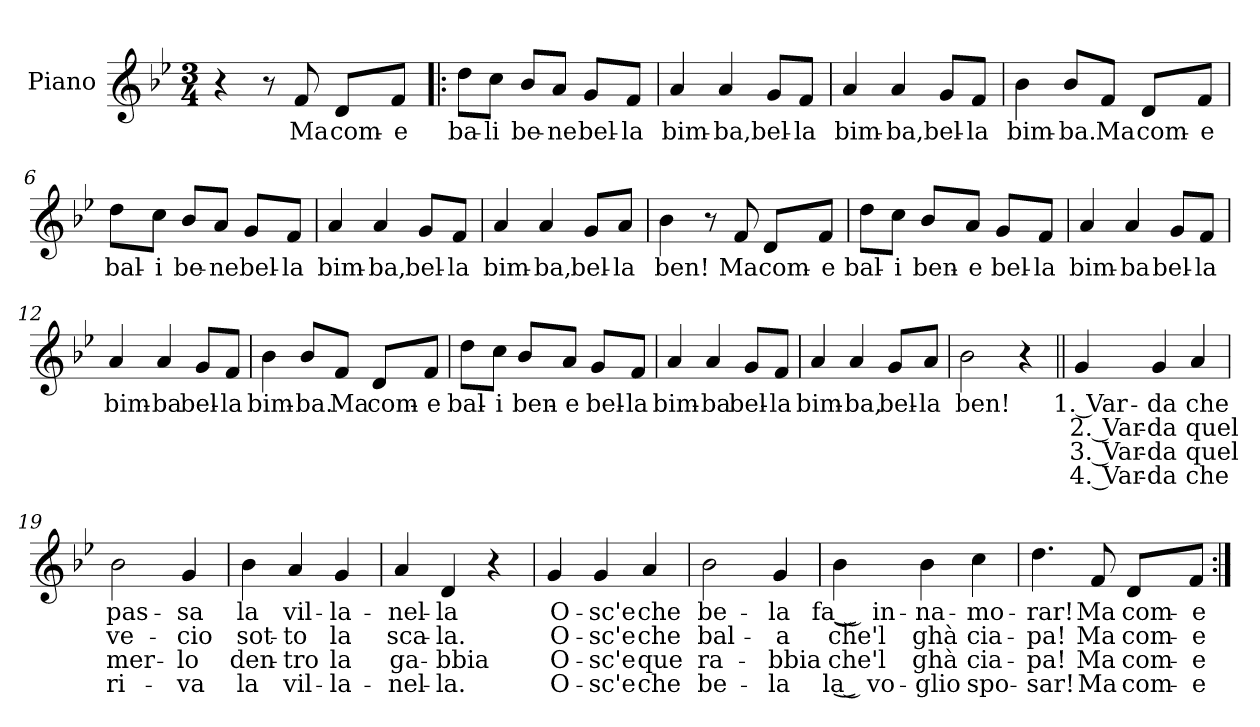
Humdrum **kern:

**kern	**text	**text	**text	**text
*part1	*part1	*part1	*part1	*part1
*staff1	*staff1	*staff1	*staff1	*staff1
*I"Piano	*	*	*	*
*I'Pno.	*	*	*	*
*clefG2	*	*	*	*
*k[b-e-]	*	*	*	*
*B-:	*	*	*	*
*M3/4	*	*	*	*
=1	=1	=1	=1	=1
4r	.	.	.	.
8r	.	.	.	.
8f/	Ma	.	.	.
8d/L	com-	.	.	.
8f/J	-e	.	.	.
=2!|:	=2!|:	=2!|:	=2!|:	=2!|:
8dd\L	ba-	.	.	.
8cc\J	-li	.	.	.
8b-/L	be-	.	.	.
8a/J	-ne	.	.	.
8g/L	bel-	.	.	.
8f/J	-la	.	.	.
=3	=3	=3	=3	=3
4a/	bim-	.	.	.
4a/	-ba,	.	.	.
8g/L	bel-	.	.	.
8f/J	-la	.	.	.
=4	=4	=4	=4	=4
4a/	bim-	.	.	.
4a/	-ba,	.	.	.
8g/L	bel-	.	.	.
8f/J	-la	.	.	.
!!LO:LB:g=z
=5	=5	=5	=5	=5
4b-\	bim-	.	.	.
8b-/L	-ba.	.	.	.
8f/J	Ma	.	.	.
8d/L	com-	.	.	.
8f/J	-e	.	.	.
=6	=6	=6	=6	=6
8dd\L	bal-	.	.	.
8cc\J	-i	.	.	.
8b-/L	be-	.	.	.
8a/J	-ne	.	.	.
8g/L	bel-	.	.	.
8f/J	-la	.	.	.
=7	=7	=7	=7	=7
4a/	bim-	.	.	.
4a/	-ba,	.	.	.
8g/L	bel-	.	.	.
8f/J	-la	.	.	.
=8	=8	=8	=8	=8
4a/	bim-	.	.	.
4a/	-ba,	.	.	.
8g/L	bel-	.	.	.
8a/J	-la	.	.	.
!!LO:LB:g=z
=9	=9	=9	=9	=9
4b-\	ben!	.	.	.
8r	.	.	.	.
8f/	Ma	.	.	.
8d/L	com-	.	.	.
8f/J	-e	.	.	.
=10	=10	=10	=10	=10
8dd\L	bal-	.	.	.
8cc\J	-i	.	.	.
8b-/L	ben-	.	.	.
8a/J	-e	.	.	.
8g/L	bel-	.	.	.
8f/J	-la	.	.	.
=11	=11	=11	=11	=11
4a/	bim-	.	.	.
4a/	-ba	.	.	.
8g/L	bel-	.	.	.
8f/J	-la	.	.	.
=12	=12	=12	=12	=12
4a/	bim-	.	.	.
4a/	-ba	.	.	.
8g/L	bel-	.	.	.
8f/J	-la	.	.	.
!!LO:LB:g=z
=13	=13	=13	=13	=13
4b-\	bim-	.	.	.
8b-/L	-ba.	.	.	.
8f/J	Ma	.	.	.
8d/L	com-	.	.	.
8f/J	-e	.	.	.
=14	=14	=14	=14	=14
8dd\L	bal-	.	.	.
8cc\J	-i	.	.	.
8b-/L	ben-	.	.	.
8a/J	-e	.	.	.
8g/L	bel-	.	.	.
8f/J	-la	.	.	.
=15	=15	=15	=15	=15
4a/	bim-	.	.	.
4a/	-ba	.	.	.
8g/L	bel-	.	.	.
8f/J	-la	.	.	.
=16	=16	=16	=16	=16
4a/	bim-	.	.	.
4a/	-ba,	.	.	.
8g/L	bel-	.	.	.
8a/J	-la	.	.	.
=17	=17	=17	=17	=17
2b-\	ben!	.	.	.
4r	.	.	.	.
!!LO:LB:g=z
=18||	=18||	=18||	=18||	=18||
4g/	1. Var-	2. Var-	3. Var-	4. Var-
4g/	-da	-da	-da	-da
4a/	che	quel	quel	che
=19	=19	=19	=19	=19
2b-\	pas-	ve-	mer-	ri-
4g/	-sa	-cio	-lo	-va
=20	=20	=20	=20	=20
4b-\	la	sot-	den-	la
4a/	vil-	-to	-tro	vil-
4g/	-la-	la	la	-la-
=21	=21	=21	=21	=21
4a/	-nel-	sca-	ga-	-nel-
4d/	-la	-la.	-bbia	-la.
4r	.	.	.	.
=22	=22	=22	=22	=22
4g/	O-	O-	O-	O-
4g/	-sc'e	-sc'e	-sc'e	-sc'e
4a/	che	che	que	che
=23	=23	=23	=23	=23
2b-\	be-	bal-	ra-	be-
4g/	-la	-a	-bbia	-la
!!LO:LB:g=z
=24	=24	=24	=24	=24
4b-\	fa ͜ in-	che'l	che'l	la͜ vo-
4b-\	-na-	ghà	ghà	-glio
4cc\	-mo-	cia-	cia-	spo-
=25	=25	=25	=25	=25
4.dd\	-rar!	-pa!	-pa!	-sar!
8f/	Ma	Ma	Ma	Ma
8d/L	com-	com-	com-	com-
8f/J	-e	-e	-e	-e
=:|!	=:|!	=:|!	=:|!	=:|!
*-	*-	*-	*-	*-
